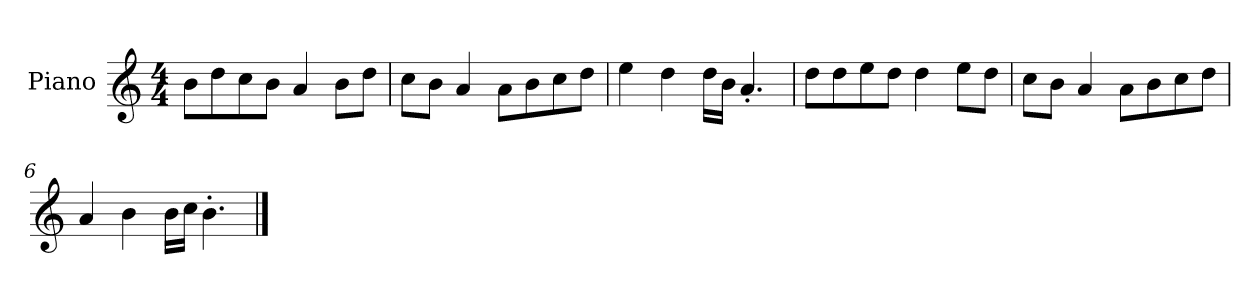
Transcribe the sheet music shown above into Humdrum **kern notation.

**kern
*part1
*staff1
*I"Piano
*I'P-no
*clefG2
*k[]
*M4/4
*MM90
=1
8b\L
8dd\
8cc\
8b\J
4a/
8b\L
8dd\J
=2
8cc\L
8b\J
4a/
8a\L
8b\
8cc\
8dd\J
=3
4ee\
4dd\
16dd\LL
16b\JJ
4.a'/
=4
8dd\L
8dd\
8ee\
8dd\J
4dd\
8ee\L
8dd\J
=5
8cc\L
8b\J
4a/
8a\L
8b\
8cc\
8dd\J
=6
4a/
4b\
16b\LL
16cc\JJ
4.b'\
==
*-
